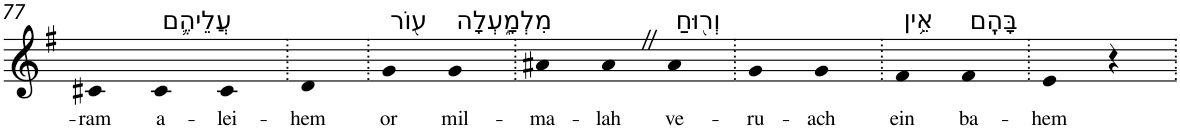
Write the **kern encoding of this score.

**kern	**text
*part1	*part1
*staff1	*staff1
*I"Piano	*
*I'Pno	*
!!LO:PB:g=z
*clefG2	*
*k[f#]	*
*G:	*
=77	=77
!	!LO:LY:b
4c#X	-ram
!LO:TX:a:t=עֲלֵיהֶ֛ם	!
!	!LO:LY:b
4c#	a-
!	!LO:LY:b
4c#	-lei-
=78.	=78.
!	!LO:LY:b
4d	-hem
=79.	=79.
!LO:TX:a:t=ע֖וֹר	!
!	!LO:LY:b
4g	or
!LO:TX:a:t=מִלְמָ֑עְלָה	!
!	!LO:LY:b
4g	mil-
=80.	=80.
!	!LO:LY:b
4a#X	-ma-
!	!LO:LY:b
4a#Z	-lah
!LO:TX:a:t=וְר֖וּחַ	!
!	!LO:LY:b
4a#	ve-
=81.	=81.
!	!LO:LY:b
4g	-ru-
!	!LO:LY:b
4g	-ach
=82.	=82.
!LO:TX:a:t=אֵ֥ין	!
!	!LO:LY:b
4f#	ein
!LO:TX:a:t=בָּהֶֽם	!
!	!LO:LY:b
4f#	ba-
=83.	=83.
!	!LO:LY:b
4e	-hem
4r	.
=.	=.
*-	*-
